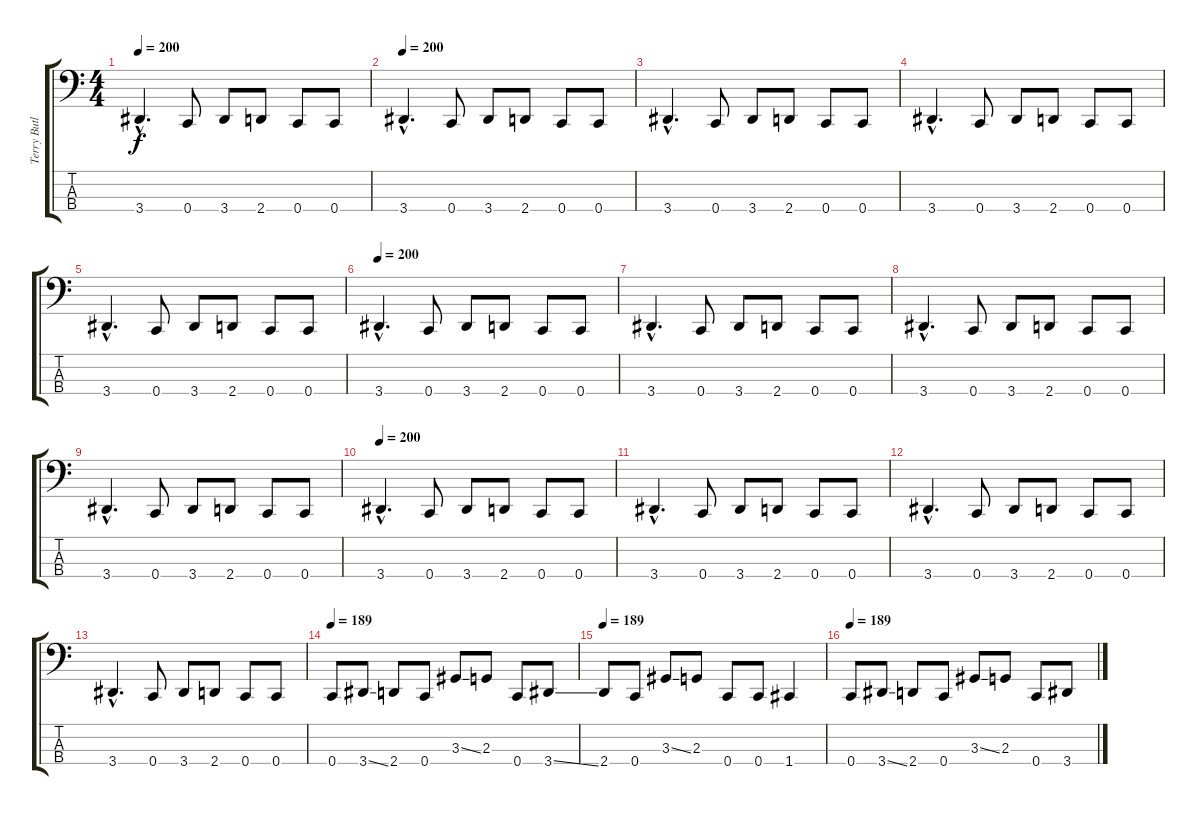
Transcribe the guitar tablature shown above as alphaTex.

\track ("Terry Butler (Bass)" "Terry Butl") {instrument electricbasspick}
\staff {score tabs}
\tuning (Eb2 Bb1 F1 C1) {hide}
\ts (4 4)
\tempo 200
\clef f4
\ks c
3.4{hac}.4{d dy f} 0.4.8 3.4.8 2.4.8 0.4.8 0.4.8 |
\tempo 200
3.4{hac}.4{d} 0.4.8 3.4.8 2.4.8 0.4.8 0.4.8 |
3.4{hac}.4{d} 0.4.8 3.4.8 2.4.8 0.4.8 0.4.8 |
3.4{hac}.4{d} 0.4.8 3.4.8 2.4.8 0.4.8 0.4.8 |
3.4{hac}.4{d} 0.4.8 3.4.8 2.4.8 0.4.8 0.4.8 |
\tempo 200
3.4{hac}.4{d} 0.4.8 3.4.8 2.4.8 0.4.8 0.4.8 |
3.4{hac}.4{d} 0.4.8 3.4.8 2.4.8 0.4.8 0.4.8 |
3.4{hac}.4{d} 0.4.8 3.4.8 2.4.8 0.4.8 0.4.8 |
3.4{hac}.4{d} 0.4.8 3.4.8 2.4.8 0.4.8 0.4.8 |
\tempo 200
3.4{hac}.4{d} 0.4.8 3.4.8 2.4.8 0.4.8 0.4.8 |
3.4{hac}.4{d} 0.4.8 3.4.8 2.4.8 0.4.8 0.4.8 |
3.4{hac}.4{d} 0.4.8 3.4.8 2.4.8 0.4.8 0.4.8 |
3.4{hac}.4{d} 0.4.8 3.4.8 2.4.8 0.4.8 0.4.8 |
\tempo 189
0.4.8 3.4{ss}.8 2.4.8 0.4.8 3.3{ss}.8 2.3.8 0.4.8 3.4{ss}.8 |
\tempo 189
2.4.8 0.4.8 3.3{ss}.8 2.3.8 0.4.8 0.4.8 1.4.4 |
\tempo 189
0.4.8 3.4{ss}.8 2.4.8 0.4.8 3.3{ss}.8 2.3.8 0.4.8 3.4{ss}.8
